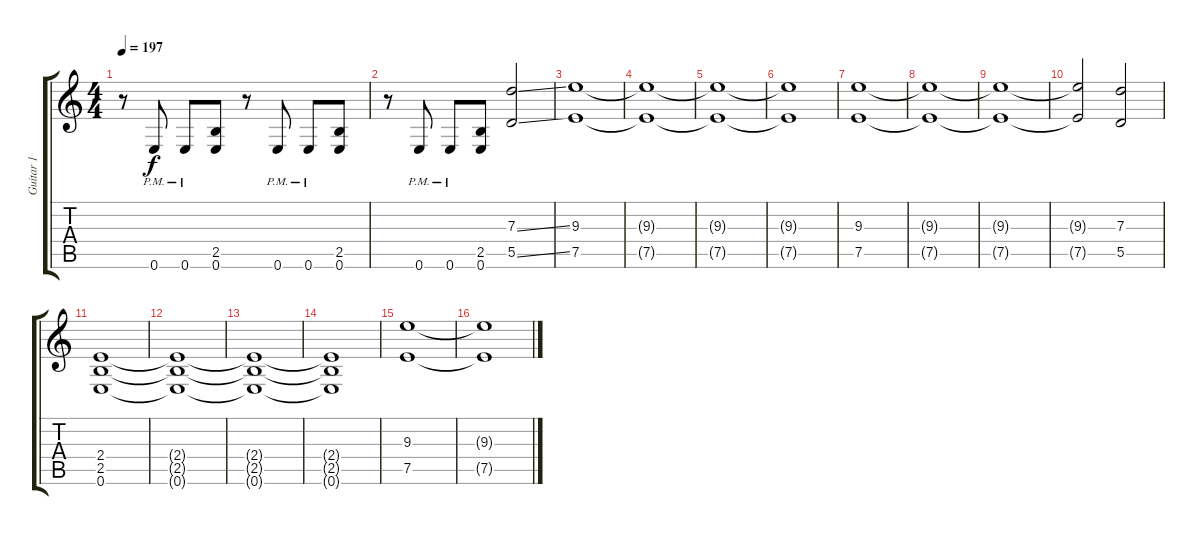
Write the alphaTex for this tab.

\track ("Guitar 1" "Guitar 1") {instrument distortionguitar}
\staff {score tabs}
\tuning (E4 B3 G3 D3 A2 E2) {hide}
\ts (4 4)
\tempo 197
\clef g2
\ks c
r.8{dy f} 0.6{pm}.8 0.6{pm}.8 (2.5 0.6).8 r.8 0.6{pm}.8 0.6{pm}.8 (2.5 0.6).8 |
r.8 0.6{pm}.8 0.6{pm}.8 (2.5 0.6).8 (7.3{ss} 5.5{ss}).2 |
(9.3 7.5).1 |
(9.3{t} 7.5{t}).1 |
(9.3{t} 7.5{t}).1 |
(9.3{t} 7.5{t}).1 |
(9.3 7.5).1 |
(9.3{t} 7.5{t}).1 |
(9.3{t} 7.5{t}).1 |
(9.3{t} 7.5{t}).2 (7.3 5.5).2 |
(2.4 2.5 0.6).1 |
(2.4{t} 2.5{t} 0.6{t}).1 |
(2.4{t} 2.5{t} 0.6{t}).1 |
(2.4{t} 2.5{t} 0.6{t}).1 |
(9.3 7.5).1 |
(9.3{t} 7.5{t}).1
